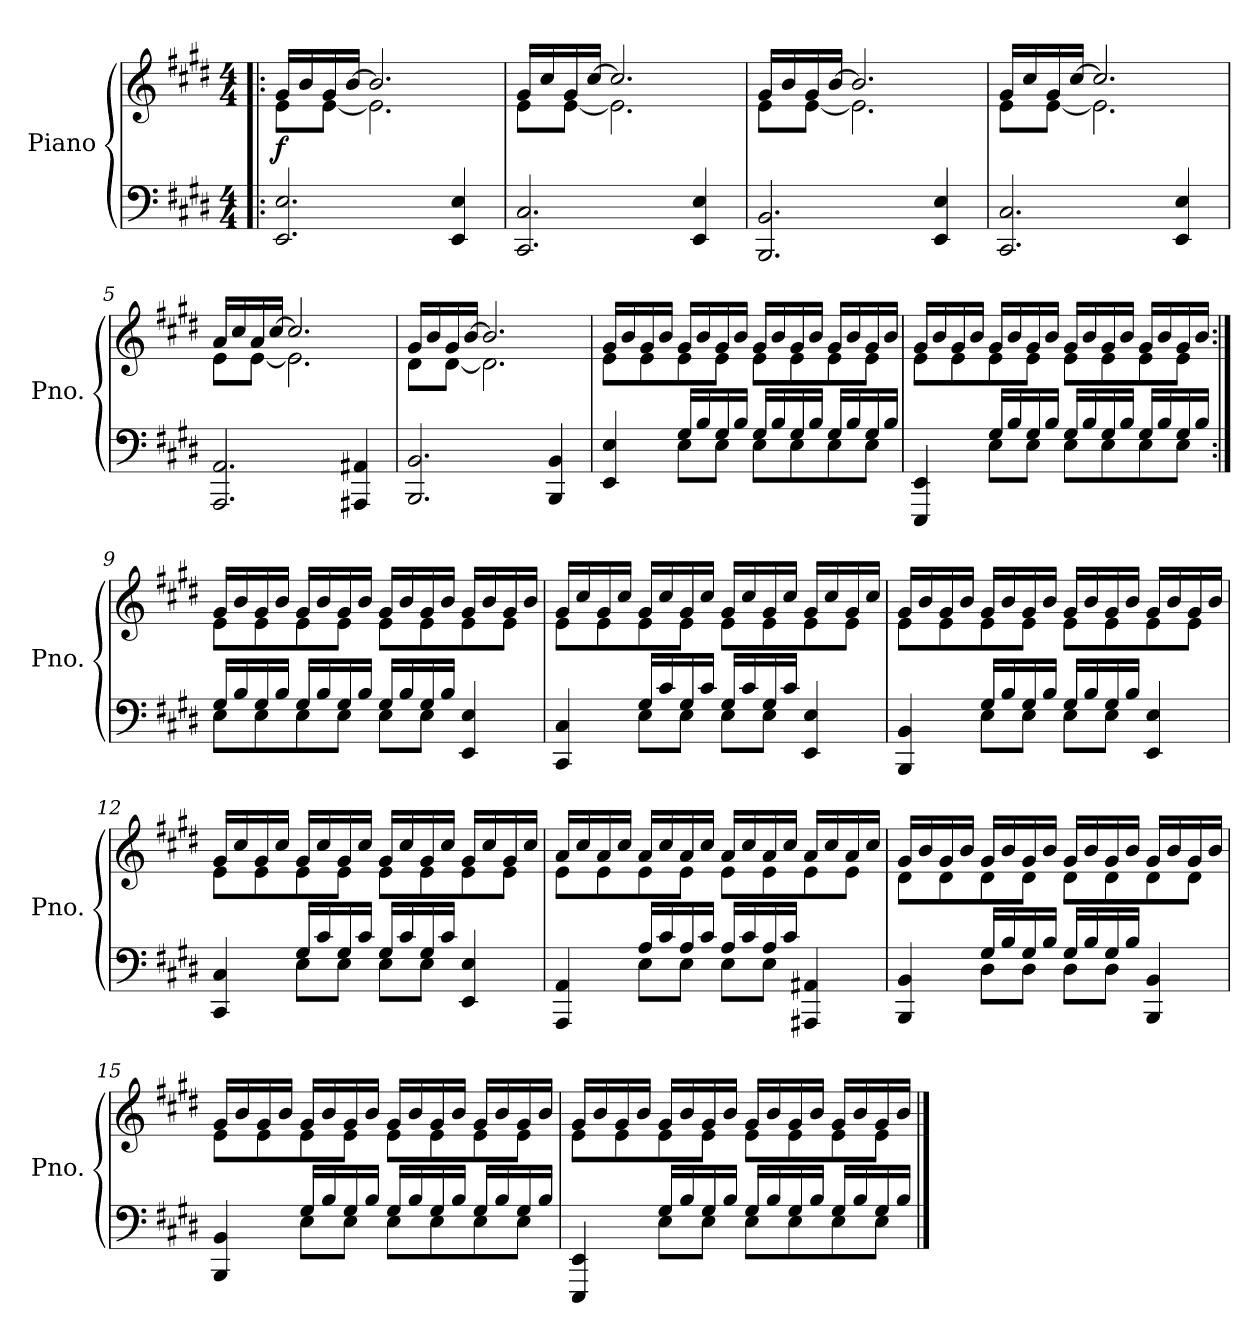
**kern	**kern	**dynam
*part1	*part1	*part1
*staff2	*staff1	*staff1/2
*I"Piano	*	*
*I'Pno.	*	*
*clefF4	*clefG2	*
*k[f#c#g#d#]	*k[f#c#g#d#]	*
*M4/4	*M4/4	*
*MM75	*MM75	*
=1!|:	=1!|:	=1!|:
*	*^	*
!	!	!	!LO:DY:b
2.EE/ 2.E/	16g#/LL	8e\L	f
.	16b/	.	.
.	16g#/	[8e\J	.
.	[16b/JJ	.	.
.	2.b/]	2.e\]	.
4EE/ 4E/	.	.	.
=2	=2	=2	=2
2.CC#/ 2.C#/	16g#/LL	8e\L	.
.	16cc#/	.	.
.	16g#/	[8e\J	.
.	[16cc#/JJ	.	.
.	2.cc#/]	2.e\]	.
4EE/ 4E/	.	.	.
=3	=3	=3	=3
2.BBB/ 2.BB/	16g#/LL	8e\L	.
.	16b/	.	.
.	16g#/	[8e\J	.
.	[16b/JJ	.	.
.	2.b/]	2.e\]	.
4EE/ 4E/	.	.	.
=4	=4	=4	=4
2.CC#/ 2.C#/	16g#/LL	8e\L	.
.	16cc#/	.	.
.	16g#/	[8e\J	.
.	[16cc#/JJ	.	.
.	2.cc#/]	2.e\]	.
4EE/ 4E/	.	.	.
!!LO:LB:g=z	!!
=5	=5	=5	=5
2.AAA/ 2.AA/	16a/LL	8e\L	.
.	16cc#/	.	.
.	16a/	[8e\J	.
.	[16cc#/JJ	.	.
.	2.cc#/]	2.e\]	.
4AAA#X/ 4AA#X/	.	.	.
=6	=6	=6	=6
2.BBB/ 2.BB/	16g#/LL	8d#\L	.
.	16b/	.	.
.	16g#/	[8d#\J	.
.	[16b/JJ	.	.
.	2.b/]	2.d#\]	.
4BBB/ 4BB/	.	.	.
=7	=7	=7	=7
*^	*	*	*
4EE/ 4E/	4ryy	16g#/LL	8e\L	.
.	.	16b/	.	.
.	.	16g#/	8e\	.
.	.	16b/JJ	.	.
16G#/LL	8E\L	16g#/LL	8e\	.
16B/	.	16b/	.	.
16G#/	8E\J	16g#/	8e\J	.
16B/JJ	.	16b/JJ	.	.
16G#/LL	8E\L	16g#/LL	8e\L	.
16B/	.	16b/	.	.
16G#/	8E\	16g#/	8e\	.
16B/JJ	.	16b/JJ	.	.
16G#/LL	8E\	16g#/LL	8e\	.
16B/	.	16b/	.	.
16G#/	8E\J	16g#/	8e\J	.
16B/JJ	.	16b/JJ	.	.
=8	=8	=8	=8	=8
4EEE/ 4EE/	4ryy	16g#/LL	8e\L	.
.	.	16b/	.	.
.	.	16g#/	8e\	.
.	.	16b/JJ	.	.
16G#/LL	8E\L	16g#/LL	8e\	.
16B/	.	16b/	.	.
16G#/	8E\J	16g#/	8e\J	.
16B/JJ	.	16b/JJ	.	.
16G#/LL	8E\L	16g#/LL	8e\L	.
16B/	.	16b/	.	.
16G#/	8E\	16g#/	8e\	.
16B/JJ	.	16b/JJ	.	.
16G#/LL	8E\	16g#/LL	8e\	.
16B/	.	16b/	.	.
16G#/	8E\J	16g#/	8e\J	.
16B/JJ	.	16b/JJ	.	.
!!LO:LB:g=z	!!
=9:|!	=9:|!	=9:|!	=9:|!	=9:|!
16G#/LL	8E\L	16g#/LL	8e\L	.
16B/	.	16b/	.	.
16G#/	8E\	16g#/	8e\	.
16B/JJ	.	16b/JJ	.	.
16G#/LL	8E\	16g#/LL	8e\	.
16B/	.	16b/	.	.
16G#/	8E\J	16g#/	8e\J	.
16B/JJ	.	16b/JJ	.	.
16G#/LL	8E\L	16g#/LL	8e\L	.
16B/	.	16b/	.	.
16G#/	8E\J	16g#/	8e\	.
16B/JJ	.	16b/JJ	.	.
4EE/ 4E/	4ryy	16g#/LL	8e\	.
.	.	16b/	.	.
.	.	16g#/	8e\J	.
.	.	16b/JJ	.	.
=10	=10	=10	=10	=10
4CC#/ 4C#/	4ryy	16g#/LL	8e\L	.
.	.	16cc#/	.	.
.	.	16g#/	8e\	.
.	.	16cc#/JJ	.	.
16G#/LL	8E\L	16g#/LL	8e\	.
16c#/	.	16cc#/	.	.
16G#/	8E\J	16g#/	8e\J	.
16c#/JJ	.	16cc#/JJ	.	.
16G#/LL	8E\L	16g#/LL	8e\L	.
16c#/	.	16cc#/	.	.
16G#/	8E\J	16g#/	8e\	.
16c#/JJ	.	16cc#/JJ	.	.
4EE/ 4E/	4ryy	16g#/LL	8e\	.
.	.	16cc#/	.	.
.	.	16g#/	8e\J	.
.	.	16cc#/JJ	.	.
=11	=11	=11	=11	=11
4BBB/ 4BB/	4ryy	16g#/LL	8e\L	.
.	.	16b/	.	.
.	.	16g#/	8e\	.
.	.	16b/JJ	.	.
16G#/LL	8E\L	16g#/LL	8e\	.
16B/	.	16b/	.	.
16G#/	8E\J	16g#/	8e\J	.
16B/JJ	.	16b/JJ	.	.
16G#/LL	8E\L	16g#/LL	8e\L	.
16B/	.	16b/	.	.
16G#/	8E\J	16g#/	8e\	.
16B/JJ	.	16b/JJ	.	.
4EE/ 4E/	4ryy	16g#/LL	8e\	.
.	.	16b/	.	.
.	.	16g#/	8e\J	.
.	.	16b/JJ	.	.
!!LO:LB:g=z	!!
=12	=12	=12	=12	=12
4CC#/ 4C#/	4ryy	16g#/LL	8e\L	.
.	.	16cc#/	.	.
.	.	16g#/	8e\	.
.	.	16cc#/JJ	.	.
16G#/LL	8E\L	16g#/LL	8e\	.
16c#/	.	16cc#/	.	.
16G#/	8E\J	16g#/	8e\J	.
16c#/JJ	.	16cc#/JJ	.	.
16G#/LL	8E\L	16g#/LL	8e\L	.
16c#/	.	16cc#/	.	.
16G#/	8E\J	16g#/	8e\	.
16c#/JJ	.	16cc#/JJ	.	.
4EE/ 4E/	4ryy	16g#/LL	8e\	.
.	.	16cc#/	.	.
.	.	16g#/	8e\J	.
.	.	16cc#/JJ	.	.
=13	=13	=13	=13	=13
4AAA/ 4AA/	4ryy	16a/LL	8e\L	.
.	.	16cc#/	.	.
.	.	16a/	8e\	.
.	.	16cc#/JJ	.	.
16A/LL	8E\L	16a/LL	8e\	.
16c#/	.	16cc#/	.	.
16A/	8E\J	16a/	8e\J	.
16c#/JJ	.	16cc#/JJ	.	.
16A/LL	8E\L	16a/LL	8e\L	.
16c#/	.	16cc#/	.	.
16A/	8E\J	16a/	8e\	.
16c#/JJ	.	16cc#/JJ	.	.
4AAA#X/ 4AA#X/	4ryy	16a/LL	8e\	.
.	.	16cc#/	.	.
.	.	16a/	8e\J	.
.	.	16cc#/JJ	.	.
=14	=14	=14	=14	=14
4BBB/ 4BB/	4ryy	16g#/LL	8d#\L	.
.	.	16b/	.	.
.	.	16g#/	8d#\	.
.	.	16b/JJ	.	.
16G#/LL	8D#\L	16g#/LL	8d#\	.
16B/	.	16b/	.	.
16G#/	8D#\J	16g#/	8d#\J	.
16B/JJ	.	16b/JJ	.	.
16G#/LL	8D#\L	16g#/LL	8d#\L	.
16B/	.	16b/	.	.
16G#/	8D#\J	16g#/	8d#\	.
16B/JJ	.	16b/JJ	.	.
4BBB/ 4BB/	4ryy	16g#/LL	8d#\	.
.	.	16b/	.	.
.	.	16g#/	8d#\J	.
.	.	16b/JJ	.	.
!!LO:LB:g=z	!!
=15	=15	=15	=15	=15
4BBB/ 4BB/	4ryy	16g#/LL	8e\L	.
.	.	16b/	.	.
.	.	16g#/	8e\	.
.	.	16b/JJ	.	.
16G#/LL	8E\L	16g#/LL	8e\	.
16B/	.	16b/	.	.
16G#/	8E\J	16g#/	8e\J	.
16B/JJ	.	16b/JJ	.	.
16G#/LL	8E\L	16g#/LL	8e\L	.
16B/	.	16b/	.	.
16G#/	8E\	16g#/	8e\	.
16B/JJ	.	16b/JJ	.	.
16G#/LL	8E\	16g#/LL	8e\	.
16B/	.	16b/	.	.
16G#/	8E\J	16g#/	8e\J	.
16B/JJ	.	16b/JJ	.	.
=16	=16	=16	=16	=16
4EEE/ 4EE/	4ryy	16g#/LL	8e\L	.
.	.	16b/	.	.
.	.	16g#/	8e\	.
.	.	16b/JJ	.	.
16G#/LL	8E\L	16g#/LL	8e\	.
16B/	.	16b/	.	.
16G#/	8E\J	16g#/	8e\J	.
16B/JJ	.	16b/JJ	.	.
16G#/LL	8E\L	16g#/LL	8e\L	.
16B/	.	16b/	.	.
16G#/	8E\	16g#/	8e\	.
16B/JJ	.	16b/JJ	.	.
16G#/LL	8E\	16g#/LL	8e\	.
16B/	.	16b/	.	.
16G#/	8E\J	16g#/	8e\J	.
16B/JJ	.	16b/JJ	.	.
*v	*v	*	*	*
*	*v	*v	*
==	==	==
*-	*-	*-
